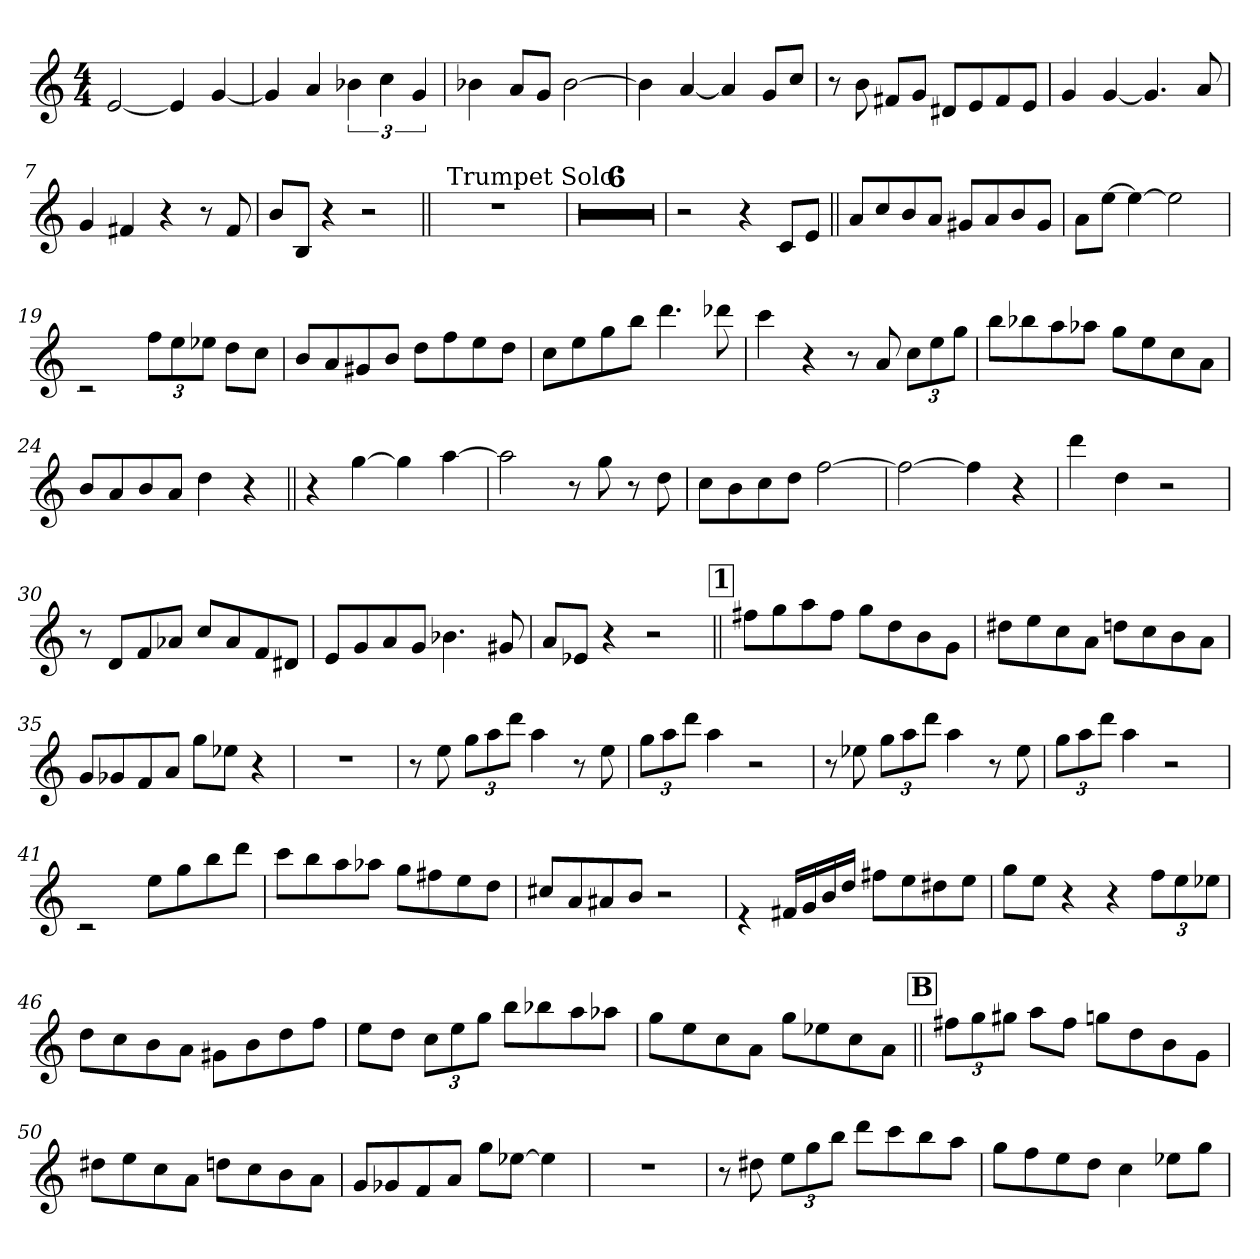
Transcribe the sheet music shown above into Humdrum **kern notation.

**kern
*part1
*staff1
*clefG2
*ITrd5c9
*k[b-e-a-]
*M4/4
*MM309
=1
[2G/
4G/]
[4B-/
=2
4B-/]
4c/
6d-X\
6e-\
6B-/
=3
4d-X\
8c/L
8B-/J
[2d-\
=4
4d-\]
[4c/
4c/]
8B-/L
8e-/J
!!LO:LB:g=z
=5
8r
8d\
8An/L
8B-/J
8F#X/L
8G/
8A/
8G/J
=6
4B-/
[4B-/
4.B-/]
8c/
=7
4B-/
4An/
4r
8r
8A/
=8
8d/L
8D/J
4r
2r
=9||
*^
1r	32ryy
!	!LO:TX:a:t=Trumpet Solo
.	2ryy
.	4...ryy
*v	*v
=10
1r
=11
1r
=12
1r
=13
1r
=14
1r
=15
1r
!!LO:LB:g=z
=16
2r
4r
8E-/L
8G/J
=17||
8c/L
8e-/
8d/
8c/J
8Bn/L
8c/
8d/
8B/J
=18
8c\L
[8g\J
4g\_
2g\]
=19
2rd
12a-\L
12g\
12g-X\J
8f\L
8e-\J
=20
8d/L
8c/
8Bn/
8d/J
8f\L
8a-\
8g\
8f\J
!!LO:LB:g=z
=21
8e-\L
8g\
8b-\
8dd\J
4.ff\
8ff-X\
=22
4ee-\
4r
8r
8c/
12e-\L
12g\
12b-\J
=23
8dd\L
8dd-X\
8cc\
8cc-X\J
8b-\L
8g\
8e-\
8c\J
=24
8d/L
8c/
8d/
8c/J
4f\
4r
!!LO:LB:g=z
=25||
4r
[4b-\
4b-\]
[4cc\
=26
2cc\]
8r
8b-\
8r
8f\
=27
8e-\L
8d\
8e-\
8f\J
[2a-\
=28
2a-\_
4a-\]
4r
!!LO:LB:g=z
=29
4ff\
4f\
2r
=30
8r
8F/L
8A-/
8c-X/J
8e-/L
8c-/
8A-/
8F#X/J
=31
8G/L
8B-/
8c/
8B-/J
4.d-X\
8Bn/
=32
8c/L
8G-X/J
4r
2r
!!LO:LB:g=z
!!LO:REH:place=s1:a:B:t=1
=33||
8an\L
8b-\
8cc\
8a\J
8b-\L
8f\
8d\
8B-\J
=34
8f#X\L
8g\
8e-\
8c\J
8fn\L
8e-\
8d\
8c\J
=35
8B-/L
8B--X/
8A-/
8c/J
8b-\L
8g-X\J
4r
=36
1r
!!LO:PB:g=z
=37
8r
8g\
12b-\L
12cc\
12ff\J
4cc\
8r
8g\
=38
12b-\L
12cc\
12ff\J
4cc\
2r
=39
8r
8g-X\
12b-\L
12cc\
12ff\J
4cc\
8r
8g-\
=40
12b-\L
12cc\
12ff\J
4cc\
2r
!!LO:LB:g=z
=41
2rd
8g\L
8b-\
8dd\
8ff\J
=42
8ee-\L
8dd\
8cc\
8cc-X\J
8b-\L
8an\
8g\
8f\J
=43
8en/L
8c/
8c#X/
8d/J
2r
=44
4rd
16An/LL
16B-/
16d/
16f/JJ
8an\L
8g\
8f#X\
8g\J
!!LO:LB:g=z
=45
8b-\L
8g\J
4r
4r
12a-\L
12g\
12g-X\J
=46
8f\L
8e-\
8d\
8c\J
8Bn\L
8d\
8f\
8a-\J
=47
8g\L
8f\J
12e-\L
12g\
12b-\J
8dd\L
8dd-X\
8cc\
8cc-X\J
=48
8b-\L
8g\
8e-\
8c\J
8b-\L
8g-X\
8e-\
8c\J
!!LO:LB:g=z
!!LO:REH:place=s1:a:B:t=B
=49||
12an\L
12b-\
12bn\J
8cc\L
8a\J
8b-X\L
8f\
8d\
8B-\J
=50
8f#X\L
8g\
8e-\
8c\J
8fn\L
8e-\
8d\
8c\J
=51
8B-/L
8B--X/
8A-/
8c/J
8b-\L
[8g-X\J
4g-\]
=52
1r
!!LO:LB:g=z
=53
8r
8f#X\
12g\L
12b-\
12dd\J
8ff\L
8ee-\
8dd\
8cc\J
=54
8b-\L
8a-\
8g\
8f\J
4e-\
8g-X\L
8b-\J
=
*-
